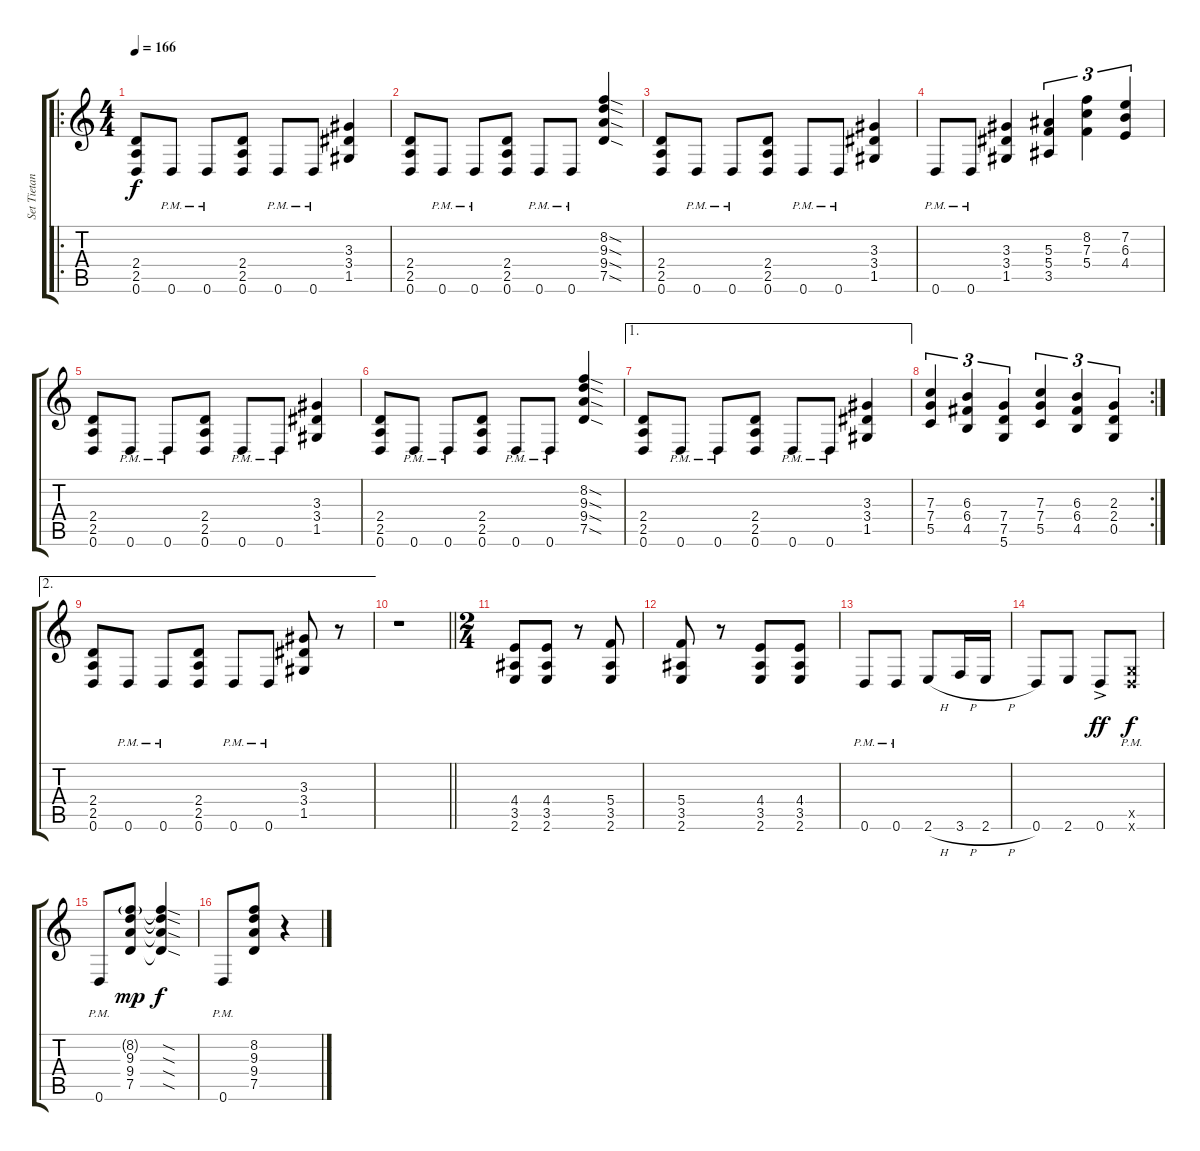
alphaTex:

\track ("Set Tietan" "Set Tietan") {instrument distortionguitar}
\staff {score tabs}
\tuning (D4 A3 F3 C3 G2 D2) {hide}
\ro
\ts (4 4)
\tempo 166
\clef g2
\ks c
(2.4 2.5 0.6).8{dy f instrument distortionguitar} 0.6{pm}.8 0.6{pm}.8 (2.4 2.5 0.6).8 0.6{pm}.8 0.6{pm}.8 (3.3 3.4 1.5).4 |
(2.4 2.5 0.6).8 0.6{pm}.8 0.6{pm}.8 (2.4 2.5 0.6).8 0.6{pm}.8 0.6{pm}.8 (8.2{sod} 9.3{sod} 9.4{sod} 7.5{sod}).4 |
(2.4 2.5 0.6).8 0.6{pm}.8 0.6{pm}.8 (2.4 2.5 0.6).8 0.6{pm}.8 0.6{pm}.8 (3.3 3.4 1.5).4 |
0.6{pm}.8 0.6{pm}.8 (3.3 3.4 1.5).4 (5.3 5.4 3.5).4{tu (3 2)} (8.2 7.3 5.4).4{tu (3 2)} (7.2 6.3 4.4).4{tu (3 2)} |
(2.4 2.5 0.6).8 0.6{pm}.8 0.6{pm}.8 (2.4 2.5 0.6).8 0.6{pm}.8 0.6{pm}.8 (3.3 3.4 1.5).4 |
(2.4 2.5 0.6).8 0.6{pm}.8 0.6{pm}.8 (2.4 2.5 0.6).8 0.6{pm}.8 0.6{pm}.8 (8.2{sod} 9.3{sod} 9.4{sod} 7.5{sod}).4 |
\ae 1
(2.4 2.5 0.6).8 0.6{pm}.8 0.6{pm}.8 (2.4 2.5 0.6).8 0.6{pm}.8 0.6{pm}.8 (3.3 3.4 1.5).4 |
\rc 2
(7.3 7.4 5.5).4{tu (3 2)} (6.3 6.4 4.5).4{tu (3 2)} (7.4 7.5 5.6).4{tu (3 2)} (7.3 7.4 5.5).4{tu (3 2)} (6.3 6.4 4.5).4{tu (3 2)} (2.3 2.4 0.5).4{tu (3 2)} |
\ae 2
(2.4 2.5 0.6).8 0.6{pm}.8 0.6{pm}.8 (2.4 2.5 0.6).8 0.6{pm}.8 0.6{pm}.8 (3.3 3.4 1.5).8 r.8 |
\barLineRight lightlight
r.1 |
\ts (2 4)
(4.4 3.5 2.6).8 (4.4 3.5 2.6).8 r.8 (5.4 3.5 2.6).8 |
(5.4 3.5 2.6).8 r.8 (4.4 3.5 2.6).8 (4.4 3.5 2.6).8 |
0.6{pm}.8 0.6{pm}.8 2.6{h}.8 3.6{h}.16 2.6{h}.16 |
0.6.8 2.6.8 0.6{ac}.8{dy ff} (0.5{pm x} 0.6{pm x}).8{dy f} |
0.6{pm}.8 (8.2{g} 9.3 9.4 7.5).8{dy mp} (8.2{sod t} 9.3{sod t} 9.4{sod t} 7.5{sod t}).4{dy f} |
0.6{pm}.8 (8.2 9.3 9.4 7.5).8 r.4
